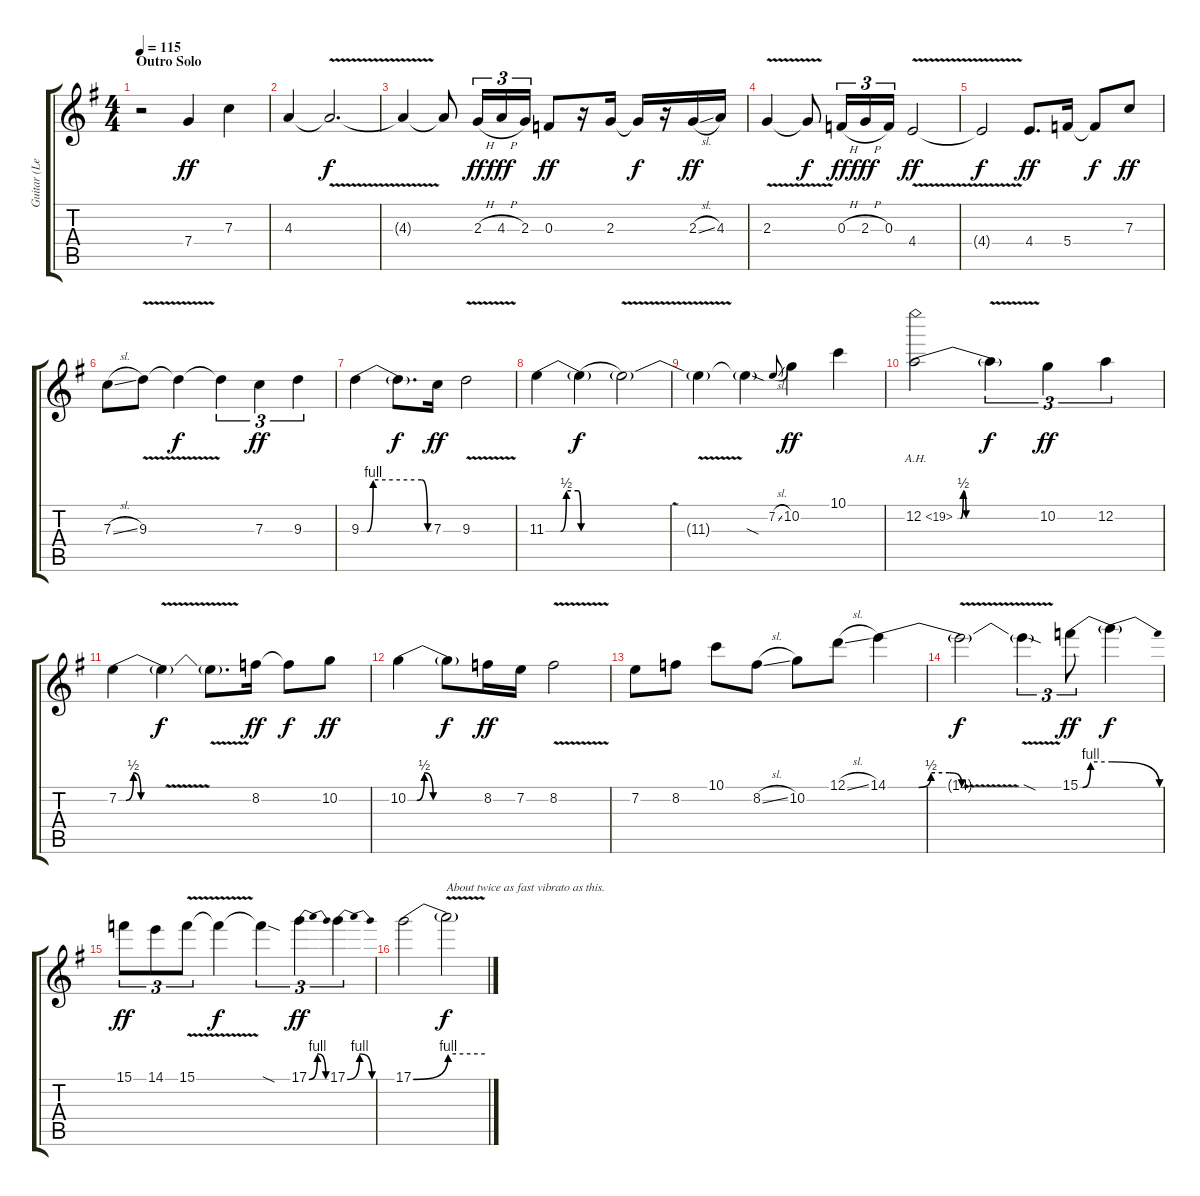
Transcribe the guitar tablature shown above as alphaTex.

\track ("Guitar (Lead and Solo)" "Guitar (Le") {instrument overdrivenguitar}
\staff {score tabs}
\tuning (D4 A3 F3 C3 G2 D2) {hide}
\ts (4 4)
\section ("" "Outro Solo")
\tempo 115
\clef g2
\ks g
r.2{dy ff volume 15 balance 8} 7.4.4 7.3.4 |
4.3.4 4.3{v t}.2{d dy f} |
4.3{t}.4 4.3{t}.8 2.3{h}.16{tu (3 2) dy ff} 4.3{h}.16{tu (3 2) dy fff} 2.3.16{tu (3 2)} 0.3.8{dy ff} r.16 2.3.16 2.3{t}.16{dy f} r.16 2.3{sl}.16{dy ff} 4.3.16 |
2.3{v}.4 2.3{t}.8{dy f} 0.3{h}.16{tu (3 2) dy ff} 2.3{h}.16{tu (3 2) dy fff} 0.3.16{tu (3 2)} 4.4{v}.2{dy ff} |
4.4{t}.2{dy f} 4.4.8{d dy ff} 5.4.16 5.4{t}.8{dy f} 7.3.8{dy ff} |
7.3{sl}.8 9.3{v}.8 9.3{t}.4{dy f} 9.3{t}.4{tu (3 2)} 7.3.4{tu (3 2) dy ff} 9.3.4{tu (3 2)} |
9.3{be (custom 0 0 5 0 10 4 50 4 55 0 60 0)}.4 9.3{t}.8{d dy f} 7.3.16{dy ff} 9.3{v}.2 |
11.3{be (custom 0 0 25 0 35 2 55 2 60 0)}.4 11.3{be (hold 0 0 60 0) t}.4{dy f} 11.3{v t}.2 |
11.3{t}.4 11.3{sod t}.4 7.2{sl}.8{gr onbeat} 10.2.4{dy ff} 10.1.4 |
12.2{be (custom 0 0 5 0 10 2 15 0 60 0) ah 7}.2{volume 10} 12.2{be (hold 0 0 60 0) v t}.4{tu (3 2) dy f} 10.2.4{tu (3 2) dy ff volume 15} 12.2.4{tu (3 2)} |
7.2{be (custom 0 0 10 0 20 2 30 0 60 0)}.4 7.2{v t}.4{dy f} 7.2{t}.8{d} 8.2.16{dy ff} 8.2{t}.8{dy f} 10.2.8{dy ff} |
10.2{be (custom 0 0 7 0 13 2 20 0 60 0)}.4 10.2{t}.8{dy f} 8.2.16{dy ff} 7.2.16 8.2{v}.2 |
7.2.8 8.2.8 10.1.8 8.2{sl}.8 10.2.8 12.1{sl}.8 14.1{be (custom 0 0 25 0 35 2 50 2 60 0)}.4 |
14.1{v t}.2{dy f} 14.1{sod t}.4{tu (3 2)} 15.1{be (custom 0 0 5 0 20 4 60 4)}.8{tu (3 2) dy ff} 15.1{be (release 0 4 60 0) t}.4{dy f} |
15.1.8{tu (3 2) dy ff} 14.1.8{tu (3 2)} 15.1{v}.8{tu (3 2)} 15.1{t}.4{dy f} 15.1{sod t}.4{tu (3 2)} 17.1{be (bendrelease 0 0 25 4 55 4 60 0)}.4{tu (3 2) dy ff} 17.1{be (bendrelease 0 0 25 4 55 4 60 0)}.4{tu (3 2)} |
17.1{be (bend 0 0 60 4)}.2 17.1{be (hold 0 4 60 4) v t}.2{txt "About twice as fast vibrato as this." dy f}
